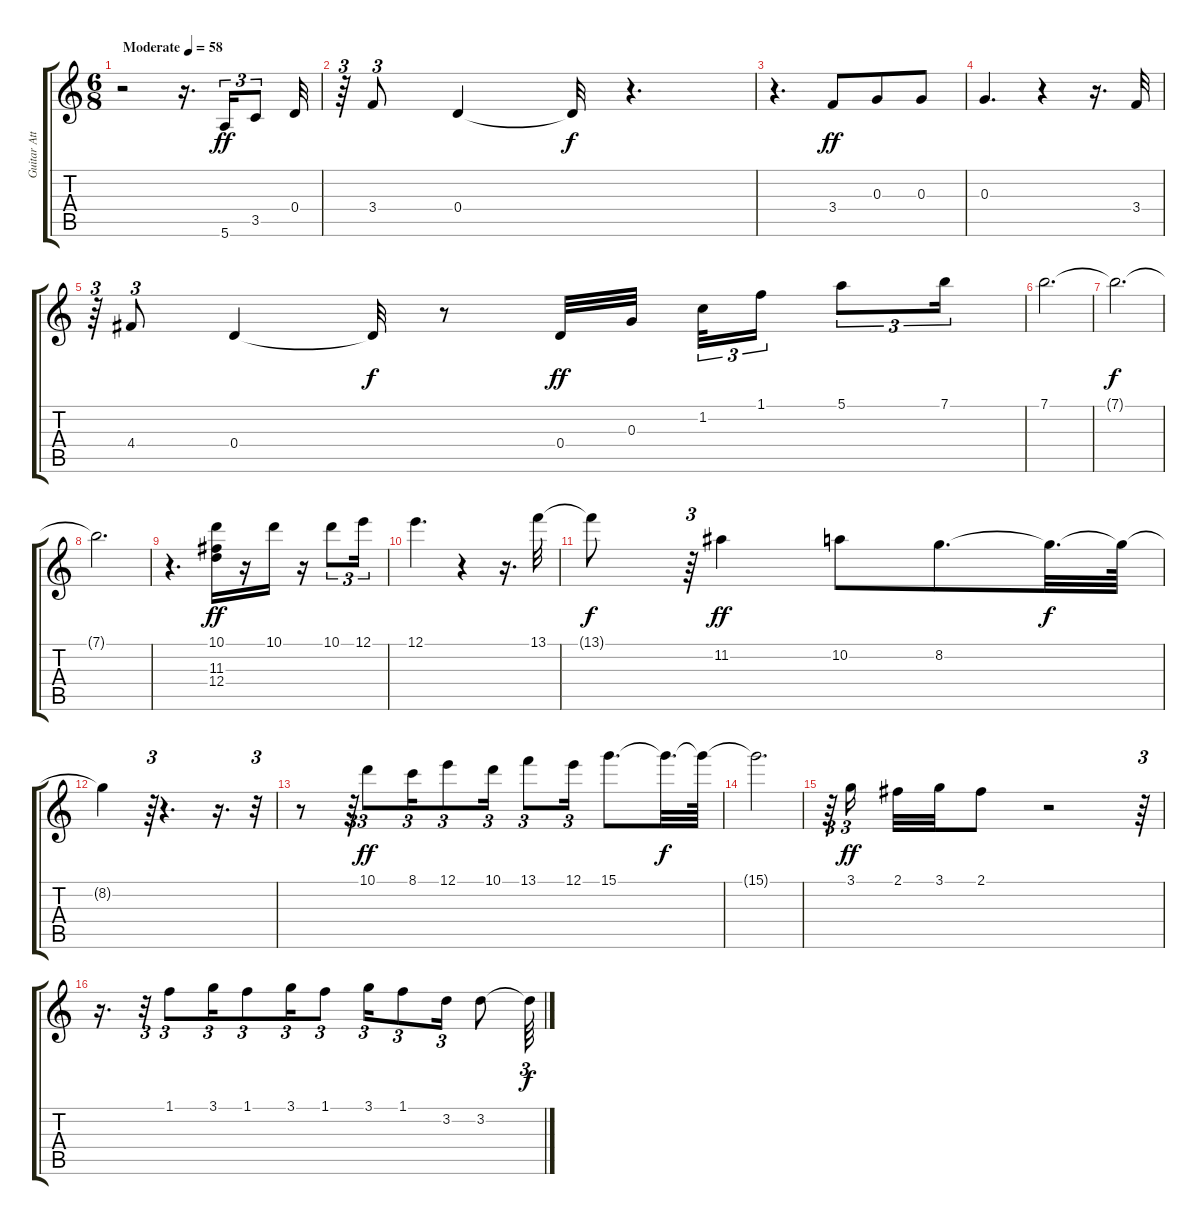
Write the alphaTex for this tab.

\track ("Guitar Attack" "Guitar Att") {instrument electricguitarclean}
\staff {score tabs}
\tuning (E4 B3 G3 D3 A2 E2) {hide}
\ts (6 8)
\tempo (58 "Moderate")
\clef g2
\ks c
r.2{dy ff instrument electricguitarclean} r.16{d} 5.6.16{tu (3 2)} 3.5.8{tu (3 2)} 0.4.32 |
r.64{tu (3 2)} 3.4.8{tu (3 2)} 0.4.4 0.4{t}.32{dy f} r.4{d} |
r.4{d} 3.4.8{dy ff} 0.3.8 0.3.8 |
0.3.4{d} r.4 r.16{d} 3.4.32 |
r.64{tu (3 2)} 4.4.8{tu (3 2)} 0.4.4 0.4{t}.32{dy f} r.8 0.4.32{dy ff} 0.3.32{beam splitsecondary} 1.2.32{tu (3 2)} 1.1.16{tu (3 2)} 5.1.8{tu (3 2)} 7.1.16{tu (3 2)} |
7.1.2{d} |
7.1{t}.2{d dy f} |
7.1{t}.2{d} |
r.4{d} (10.1 11.3 12.4).16{dy ff} r.16 10.1.16 r.16 10.1.8{tu (3 2)} 12.1.16{tu (3 2)} |
12.1.4{d} r.4 r.16{d} 13.1.32 |
13.1{t}.8{dy f} r.64{tu (3 2)} 11.2.4{dy ff} 10.2.8 8.2.8{d} 8.2{t}.32{d dy f} 8.2{t}.64 |
8.2{t}.4 r.64{tu (3 2)} r.4{d} r.16{d} r.32{tu (3 2)} |
r.8 r.64{tu (3 2)} 10.1.8{tu (3 2) dy ff} 8.1.16{tu (3 2)} 12.1.8{tu (3 2)} 10.1.16{tu (3 2)} 13.1.8{tu (3 2)} 12.1.16{tu (3 2)} 15.1.8{d} 15.1{t}.32{d dy f} 15.1{t}.64 |
15.1{t}.2{d} |
r.64{tu (3 2)} 3.1.16{tu (3 2) dy ff beam splitsecondary} 2.1.32 3.1.32 2.1.8 r.2 r.64{tu (3 2)} |
r.16{d} r.32{tu (3 2)} 1.1.8{tu (3 2)} 3.1.16{tu (3 2)} 1.1.8{tu (3 2)} 3.1.16{tu (3 2)} 1.1.8{tu (3 2)} 3.1.16{tu (3 2)} 1.1.8{tu (3 2)} 3.2.16{tu (3 2)} 3.2.8 3.2{t}.64{tu (3 2) dy f}
